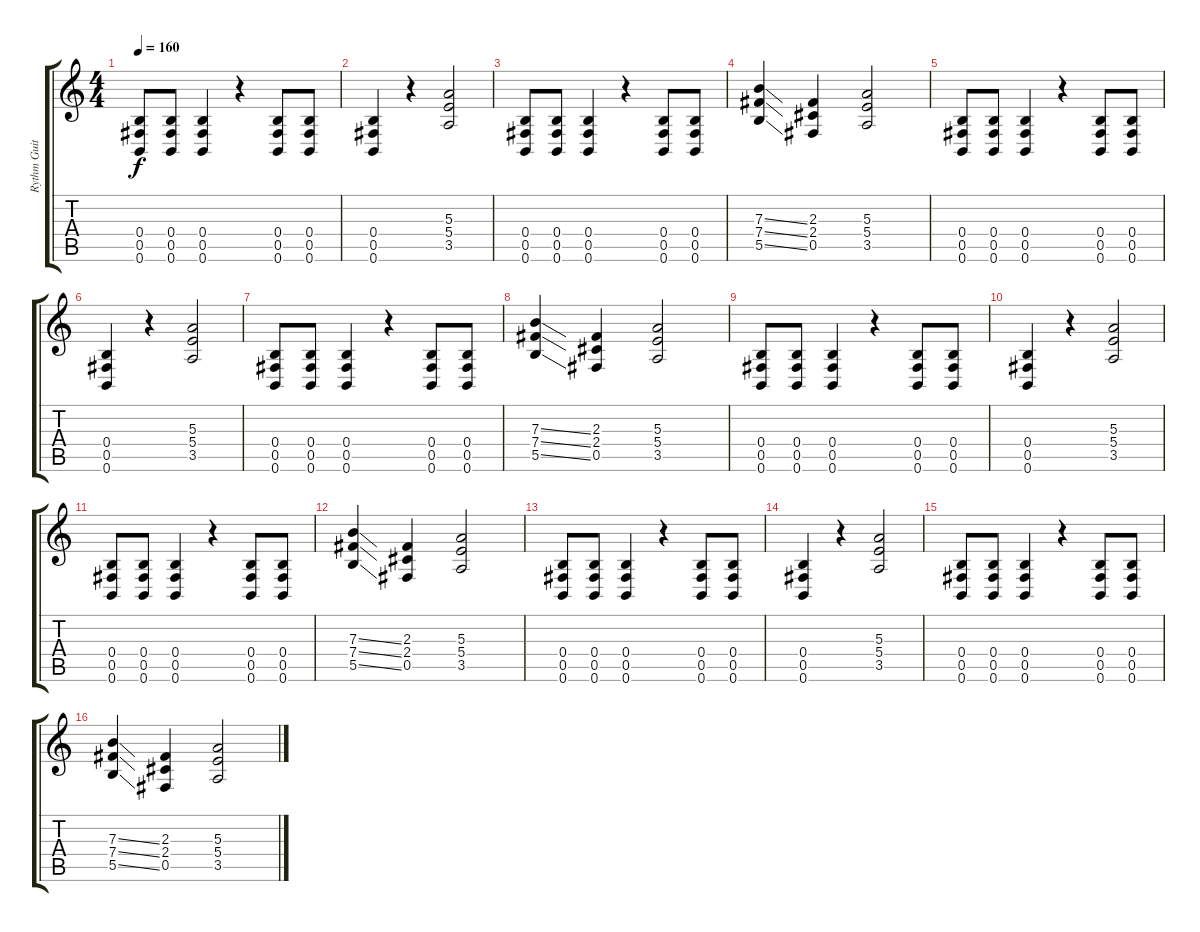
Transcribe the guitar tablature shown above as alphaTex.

\track ("Rythm Guitar" "Rythm Guit") {instrument distortionguitar}
\staff {score tabs}
\tuning (Db4 Ab3 E3 B2 Gb2 B1) {hide}
\ts (4 4)
\tempo 160
\clef g2
\ks c
(0.4 0.5 0.6).8{dy f} (0.4 0.5 0.6).8 (0.4 0.5 0.6).4 r.4 (0.4 0.5 0.6).8 (0.4 0.5 0.6).8 |
(0.4 0.5 0.6).4 r.4 (5.3 5.4 3.5).2 |
(0.4 0.5 0.6).8 (0.4 0.5 0.6).8 (0.4 0.5 0.6).4 r.4 (0.4 0.5 0.6).8 (0.4 0.5 0.6).8 |
(7.3{ss} 7.4{ss} 5.5{ss}).4 (2.3 2.4 0.5).4 (5.3 5.4 3.5).2 |
(0.4 0.5 0.6).8 (0.4 0.5 0.6).8 (0.4 0.5 0.6).4 r.4 (0.4 0.5 0.6).8 (0.4 0.5 0.6).8 |
(0.4 0.5 0.6).4 r.4 (5.3 5.4 3.5).2 |
(0.4 0.5 0.6).8 (0.4 0.5 0.6).8 (0.4 0.5 0.6).4 r.4 (0.4 0.5 0.6).8 (0.4 0.5 0.6).8 |
(7.3{ss} 7.4{ss} 5.5{ss}).4 (2.3 2.4 0.5).4 (5.3 5.4 3.5).2 |
(0.4 0.5 0.6).8 (0.4 0.5 0.6).8 (0.4 0.5 0.6).4 r.4 (0.4 0.5 0.6).8 (0.4 0.5 0.6).8 |
(0.4 0.5 0.6).4 r.4 (5.3 5.4 3.5).2 |
(0.4 0.5 0.6).8 (0.4 0.5 0.6).8 (0.4 0.5 0.6).4 r.4 (0.4 0.5 0.6).8 (0.4 0.5 0.6).8 |
(7.3{ss} 7.4{ss} 5.5{ss}).4 (2.3 2.4 0.5).4 (5.3 5.4 3.5).2 |
(0.4 0.5 0.6).8 (0.4 0.5 0.6).8 (0.4 0.5 0.6).4 r.4 (0.4 0.5 0.6).8 (0.4 0.5 0.6).8 |
(0.4 0.5 0.6).4 r.4 (5.3 5.4 3.5).2 |
(0.4 0.5 0.6).8 (0.4 0.5 0.6).8 (0.4 0.5 0.6).4 r.4 (0.4 0.5 0.6).8 (0.4 0.5 0.6).8 |
(7.3{ss} 7.4{ss} 5.5{ss}).4 (2.3 2.4 0.5).4 (5.3 5.4 3.5).2
